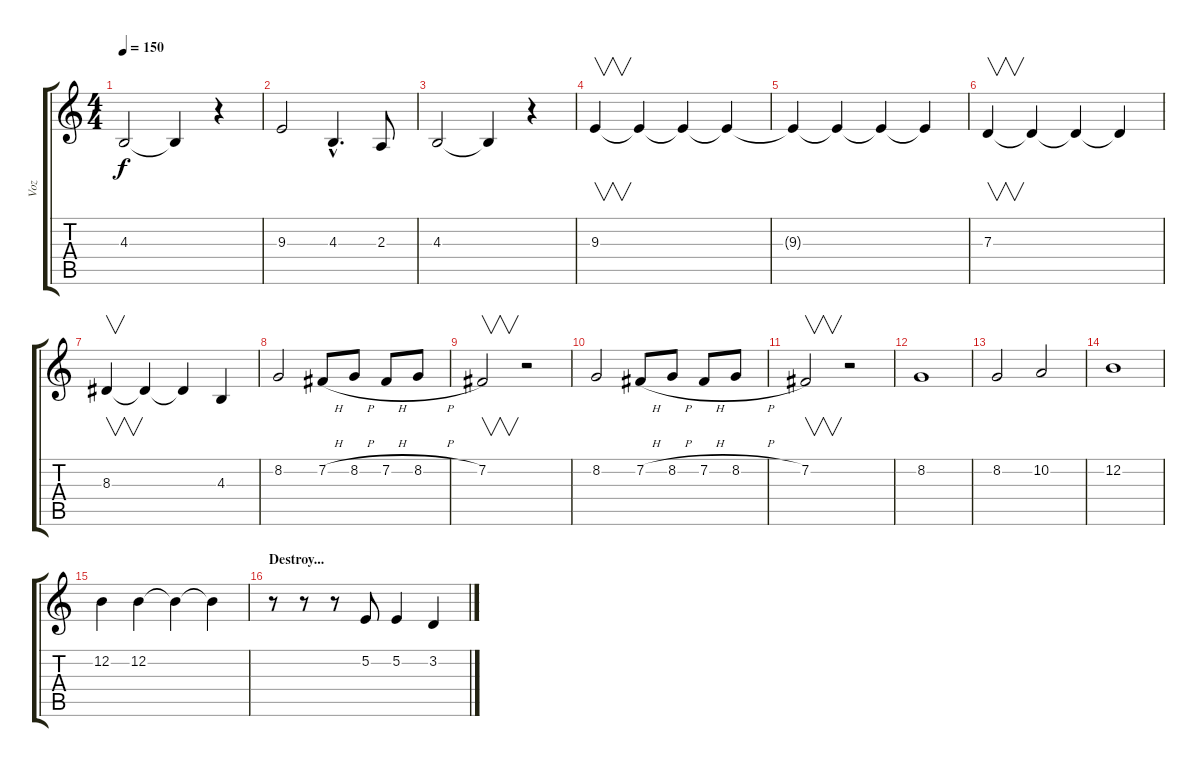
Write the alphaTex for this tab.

\track ("Voz" "Voz") {instrument voiceoohs}
\staff {score tabs}
\tuning (E4 B3 G3 D3 A2 E2) {hide}
\ts (4 4)
\tempo 150
\clef g2
\ks c
4.3.2{dy f} 4.3{t}.4 r.4 |
9.3.2 4.3{hac}.4{d} 2.3.8 |
4.3.2 4.3{t}.4 r.4 |
9.3.4{v} 9.3{t}.4 9.3{t}.4 9.3{t}.4 |
9.3{t}.4 9.3{t}.4 9.3{t}.4 9.3{t}.4 |
7.3.4{v} 7.3{t}.4 7.3{t}.4 7.3{t}.4 |
8.3.4{v} 8.3{t}.4 8.3{t}.4 4.3.4 |
8.2.2 7.2{h}.8 8.2{h}.8 7.2{h}.8 8.2{h}.8 |
7.2.2{v} r.2 |
8.2.2 7.2{h}.8 8.2{h}.8 7.2{h}.8 8.2{h}.8 |
7.2.2{v} r.2 |
8.2.1 |
8.2.2 10.2.2 |
12.2.1 |
12.2.4 12.2.4 12.2{t}.4 12.2{t}.4 |
\section ("" "Destroy...")
r.8 r.8 r.8 5.2.8 5.2.4 3.2.4
